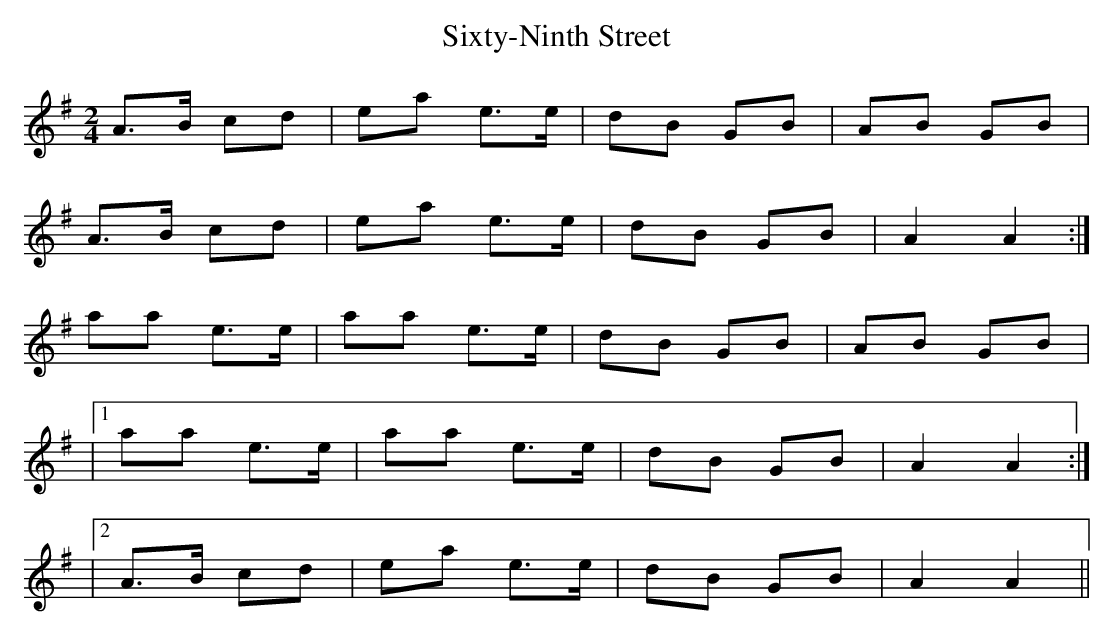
X:1
T: Sixty-Ninth Street
M: 2/4
L: 1/8
K: Ador
A>B cd|ea e>e|dB GB|AB GB|
A>B cd|ea e>e|dB GB|A2 A2 :|
aa e>e|aa e>e|dB GB|AB GB|
|1 aa e>e|aa e>e|dB GB|A2 A2 :|
|2 A>B cd|ea e>e|dB GB|A2 A2 ||
